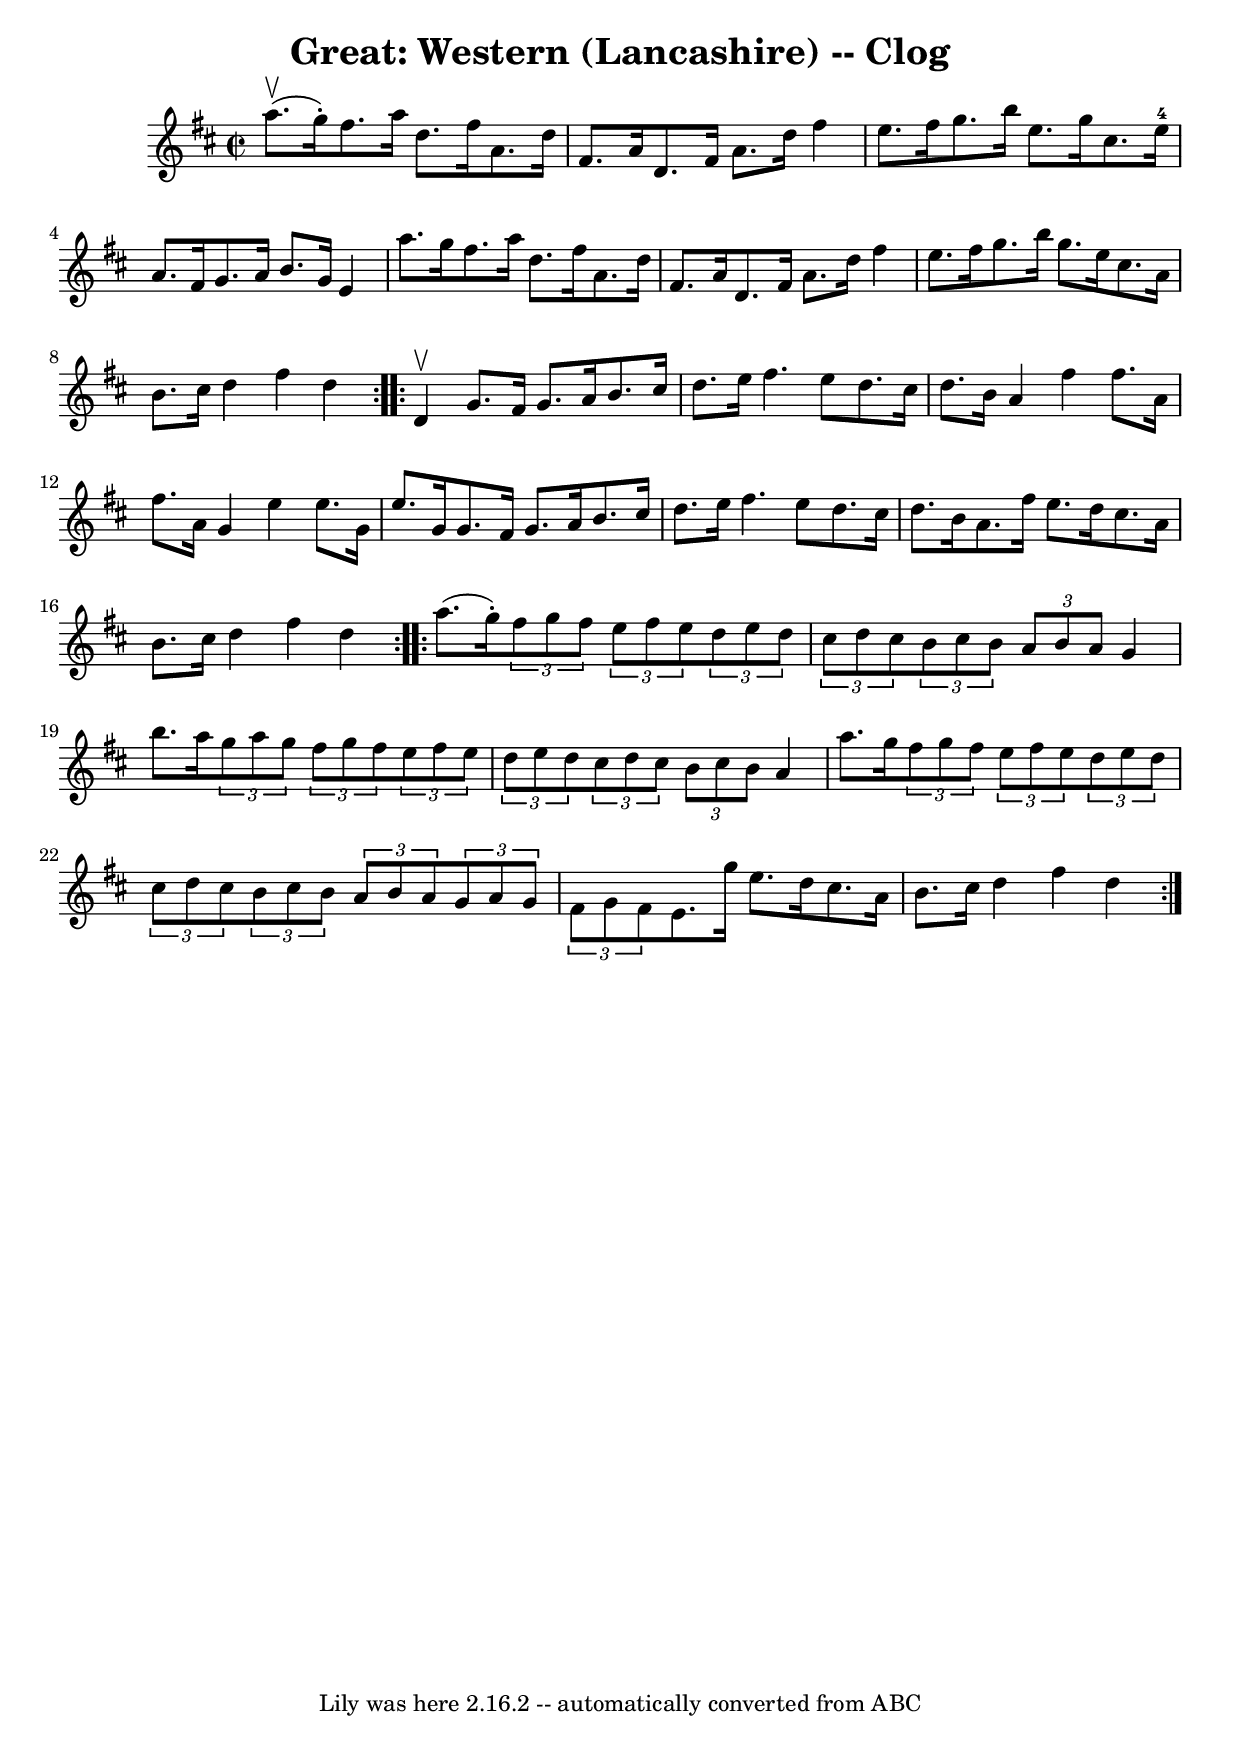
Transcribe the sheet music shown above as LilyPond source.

\version "2.16.2"
\include "Mammoth.ily"
\header {
  %% book = "Ryan's Mammoth Collection"
  crossRefNumber = "1"
  footnotes = ""
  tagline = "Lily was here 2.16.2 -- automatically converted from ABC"
  title = "Great: Western (Lancashire) -- Clog"

}
voicedefault =  {



  \repeat volta 2 {

    \override Staff.TimeSignature #'style = #'C
    \time 2/2 
    \key d \major
 a''8.^\upbow(g''16 -.) |
    fis''8.    
    a''16 d''8. fis''16 a'8. d''16 fis'8. a'16  |
    d'8.   
    fis'16 a'8. d''16 fis''4 e''8. fis''16  |
    g''8.    
    b''16 e''8. g''16 cis''8. e''16-4 a'8. fis'16  |
    
    g'8. a'16 b'8. g'16 e'4 a''8. g''16  |
    fis''8.    
    a''16 d''8. fis''16 a'8. d''16 fis'8. a'16  |
    d'8.   
    fis'16 a'8. d''16 fis''4 e''8. fis''16  |
    g''8.    
    b''16 g''8. e''16 cis''8. a'16 b'8. cis''16  |
    d''4  
    fis''4 d''4  
  }     
  \repeat volta 2 {
    d'4^\upbow |
    g'8.    
    fis'16 g'8. a'16 b'8. cis''16 d''8. e''16  |
    fis''4. 
    e''8 d''8. cis''16 d''8. b'16  |
    a'4 fis''4    
    fis''8. a'16 fis''8. a'16  |
    g'4 e''4 e''8. g'16    
    e''8. g'16  |
    g'8. fis'16 g'8. a'16 b'8. cis''16   
    d''8. e''16  |
    fis''4. e''8 d''8. cis''16 d''8.    
    b'16  |
    a'8. fis''16 e''8. d''16 cis''8. a'16 b'8.   
    cis''16  |
    d''4 fis''4 d''4  
  }     
  \repeat volta 2 {
    a''8. (
    g''16 -.) |
    \times 2/3 { fis''8 g''8 fis''8  
	       } \times 2/3 {   
		 e''8 fis''8 e''8  
	       }   \times 2/3 { d''8 e''8 d''8  
			      } \times 2/3 { 
				cis''8 d''8 cis''8  
			      } |
    \times 2/3 { b'8 cis''8 b'8  
	       } 
    \times 2/3 { a'8 b'8 a'8  
	       } g'4 b''8. a''16  |
    
    \times 2/3 { g''8 a''8 g''8  
	       } \times 2/3 { fis''8 g''8 fis''8  

			    }   \times 2/3 { e''8 fis''8 e''8  
					   } \times 2/3 { d''8 e''8    
							  d''8  
							} |
    \times 2/3 { cis''8 d''8 cis''8  
	       } \times 2/3 { b'8  
			      cis''8 b'8  
			    } a'4 a''8. g''16  |
    \times 2/3 { fis''8  
		 g''8 fis''8  
	       } \times 2/3 { e''8 fis''8 e''8  
			    } \times 2/3 {   
			      d''8 e''8 d''8  
			    } \times 2/3 { cis''8 d''8 cis''8  
					 } |
    
    \times 2/3 { b'8 cis''8 b'8  
	       } \times 2/3 { a'8 b'8 a'8  
			    } 
    \times 2/3 { g'8 a'8 g'8  
	       } \times 2/3 { fis'8 g'8 fis'8  
			    } 
    |
    e'8. g''16 e''8. d''16 cis''8. a'16 b'8.    
    cis''16  |
    d''4 fis''4 d''4  
  }   

}

\score{
  <<

    \context Staff="default"
    {
      \voicedefault 
      
    }

  >>
  \layout {
    
  }
  \midi {
  }

}
